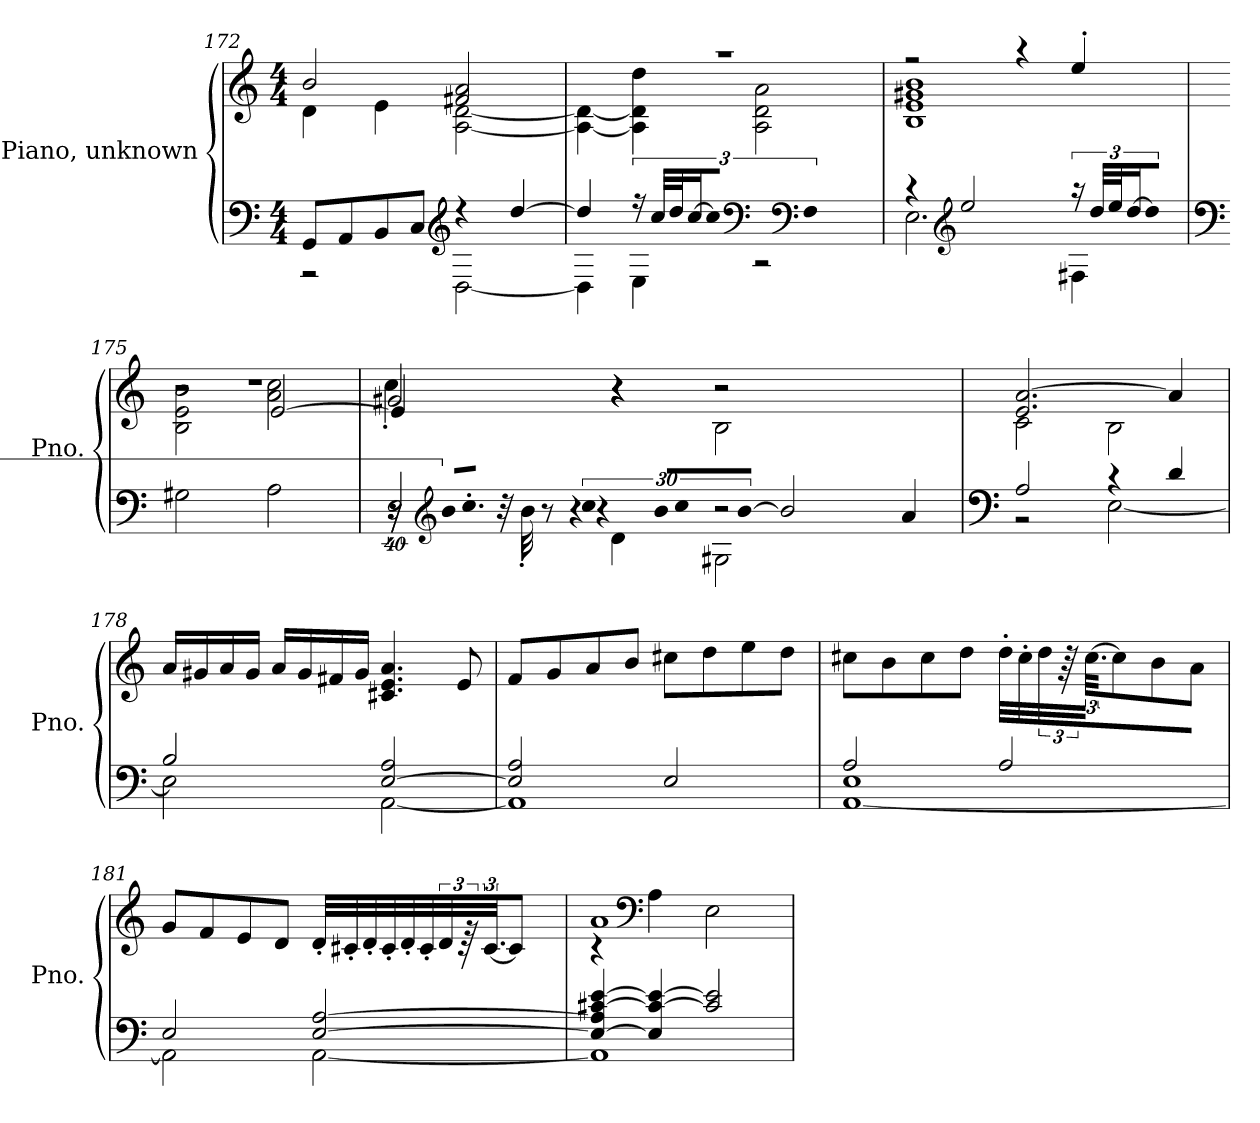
**kern	**kern
*part1	*part1
*staff2	*staff1
*I"Piano, unknown	*
*I'Pno.	*
*clefF4	*clefG2
*k[]	*k[]
*M4/4	*M4/4
=172	=172
*^	*^
8GG/L	2r	2b/	4d\
8AA/	.	.	.
8BB/	.	.	4e\
8C/J	.	.	.
*clefG2	*	*	*
4r	[2D\	2f#X/ 2a/	[2A\ [2d\
[4dd/	.	.	.
=173	=173	=173	=173
4dd/]	4D\]	1r	4A\_ 4d\_
24r	4E\	.	4A\] 4d\] 4dd\
48cc/LLL	.	.	.
48dd/J	.	.	.
[24cc/J	.	.	.
8cc/J]	.	.	.
*clefF4	*	*	*
2F/	2r	.	2A\ 2d\ 2a\
!!LO:LB:g=z	!!
=174	=174	=174	=174
4r	2.E\	2r	1B 1e 1g#X 1b
*clefG2	*	*	*
2ee/	.	.	.
.	.	4r	.
24r	4F#X\	4ee'/	.
48dd/LLL	.	.	.
48ee/J	.	.	.
[24dd/J	.	.	.
8dd/J]	.	.	.
*v	*v	*	*
*	*v	*v
=175	=175
*clefF4	*
*	*^
*	*	*^
2G#X\	1r	2B\ 2e\ 2b\	2r
2A\	.	2a\ 2cc\	[2e/
=176	=176	=176	=176
!LO:N:vis=32	!	!	!
*^	*	*	*
*	*^	*	*	*
640%23r	16r	2E/	2g#X/	4cc'\	4e/]
*clefG2	*	*	*	*	*
!LO:N:vis=64	!	!	!	!	!
960%17b/KLLL	.	.	.	.	.
!LO:N:vis=32.	!	!	!	!	!
1920%103cc'/JJJ	.	.	.	.	.
.	32r	.	.	.	.
.	32b'\	.	.	.	.
!LO:N:vis=64	!	!	!	!	!
960%17r	.	.	.	.	.
!LO:N:vis=64	!	!	!	!	!
960%17cc/	8r	.	.	.	.
!LO:N:vis=64	!	!	!	!	!
960%17r	.	.	.	.	.
1920ryy	.	.	.	.	.
!LO:N:vis=64	!	!	!	!	!
960%17b/KLLL	.	.	.	.	.
!LO:N:vis=32	!	!	!	!	!
640%23cc/	.	.	.	.	.
!LO:N:vis=32	!	!	!	!	!
[640%23b/JJJ	.	.	.	.	.
.	4d\	.	.	4r	4r
2b/]	.	.	.	.	.
.	2G#X\	2r	2r	2B\	2r
4a/	.	.	.	.	.
.	1920ryy	1920ryy	1920ryy	1920ryy	1920ryy
*v	*v	*v	*	*	*
*	*v	*v	*v
=177	=177
*clefF4	*
*^	*^
2A/	2r	2.e/ [2.a/	2c\
4r	[2E\	.	2B\
4d/	.	4a/]	.
*	*	*v	*v
!!LO:LB:g=z
=178	=178	=178
2B/	2E\]	16a/LL
.	.	16g#X/
.	.	16a/
.	.	16g#/JJ
.	.	16a/LL
.	.	16g#/
.	.	16f#X/
.	.	16g#/JJ
[2E/ 2A/	[2AA\	4.c#X/ 4.e/ 4.a/
.	.	8e/
=179	=179	=179
2E/] 2A/	1AA]	8f/L
.	.	8g/
.	.	8a/
.	.	8b/J
2E/	.	8cc#X\L
.	.	8dd\
.	.	8ee\
.	.	8dd\J
=180	=180	=180
2A/	[1AA 1E	8cc#X\L
.	.	8b\
.	.	8cc#\
.	.	8dd\J
2A/	.	32dd'\LLL
.	.	32cc#'\
.	.	48dd\JJJ
.	.	96r
.	.	[48.cc#\KKL
.	.	8cc#\]
.	.	8b\
.	.	8a\J
!!LO:PB:g=z
=181	=181	=181
2E/	2AA\]	8g/L
.	.	8f/
.	.	8e/
.	.	8d/J
[2E/ [2A/	[2AA\	32d'/LLL
.	.	32c#X'/
.	.	32d'/
.	.	32c#'/
.	.	32d'/
.	.	32c#'/
.	.	48d/JJJ
.	.	96r
.	.	[48.c#/
.	.	4c#/]
=182	=182	=182
*	*	*^
4E/_ 4A/] [4c#X/ [4e/	1AA]	1a	4r
*	*	*clefF4	*
4E/] 4c#/_ 4e/_	.	.	4A\
2c#/] 2e/]	.	.	2E\
*v	*v	*	*
*	*v	*v
=	=
*-	*-
